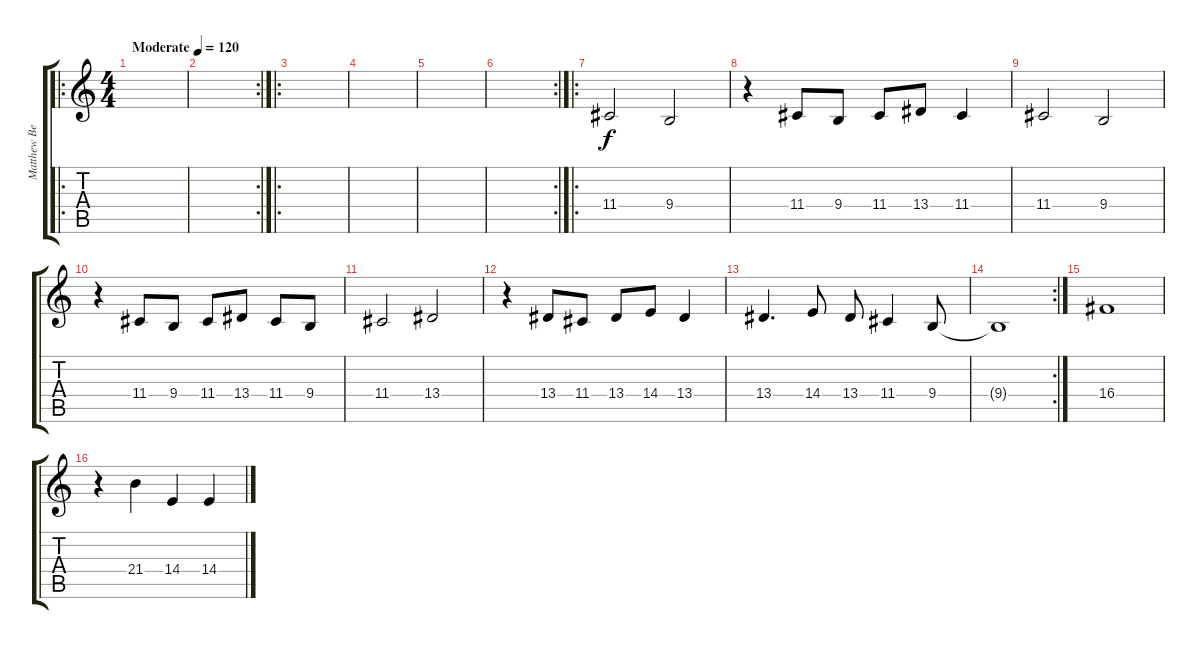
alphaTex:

\track ("Matthew Bellamy " "Matthew Be") {instrument viola}
\staff {score tabs}
\tuning (E4 B3 G3 D3 A2 E2) {hide}
\ro
\ts (4 4)
\tempo (120 "Moderate")
\clef g2
\ks c
|
\rc 2
|
\ro
|
|
|
\rc 2
|
\ro
11.4.2 9.4.2 |
r.4 11.4.8 9.4.8 11.4.8 13.4.8 11.4.4 |
11.4.2 9.4.2 |
r.4 11.4.8 9.4.8 11.4.8 13.4.8 11.4.8 9.4.8 |
11.4.2 13.4.2 |
r.4 13.4.8 11.4.8 13.4.8 14.4.8 13.4.4 |
13.4.4{d} 14.4.8 13.4.8 11.4.4 9.4.8 |
\rc 2
9.4{t}.1 |
16.4.1 |
r.4 21.4.4 14.4.4 14.4.4
